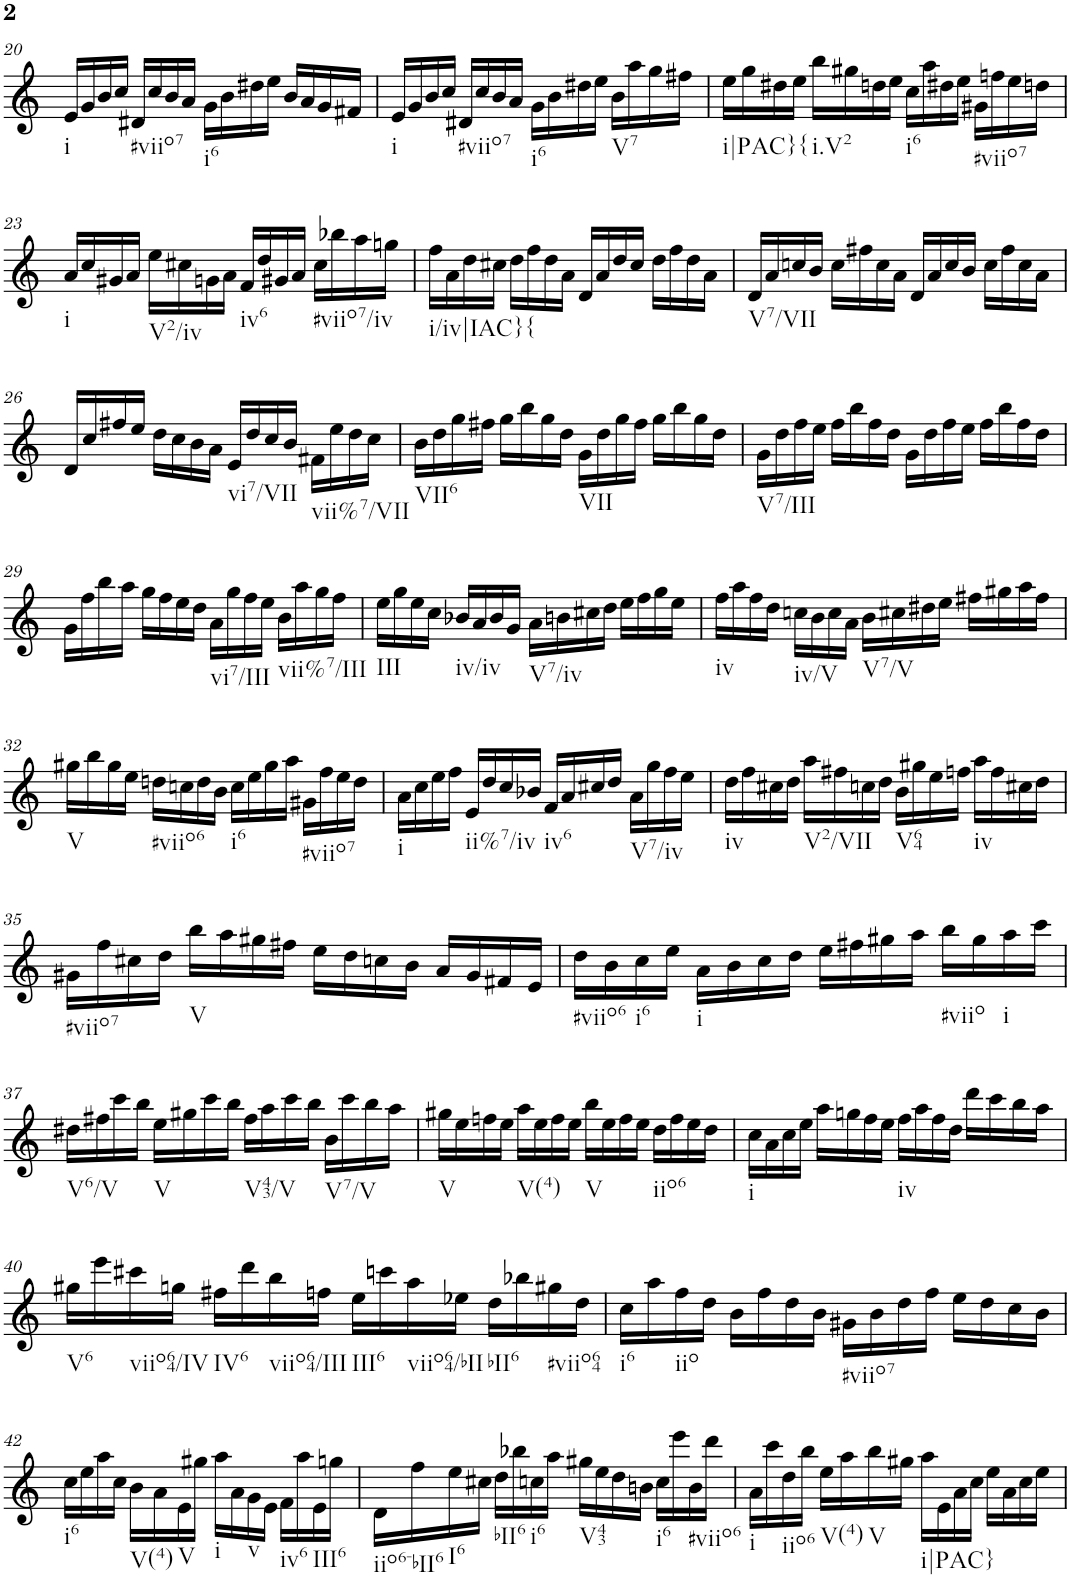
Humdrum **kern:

**kern
*part1
*staff1
*I"Flute
*I'Fl.
!!LO:PB:g=z
*clefG2
*k[]
*M4/4
*met(c)
=20
!LO:TX:b:t=i
16e/LL
16g/
16b/
16cc/JJ
!LO:TX:b:t=#viio7
16d#X/LL
16cc/
16b/
16a/JJ
!LO:TX:b:t=i6
16g\LL
16b\
16dd#X\
16ee\JJ
16b/LL
16a/
16g/
16f#X/JJ
=21
!LO:TX:b:t=i
16e/LL
16g/
16b/
16cc/JJ
!LO:TX:b:t=#viio7
16d#X/LL
16cc/
16b/
16a/JJ
!LO:TX:b:t=i6
16g\LL
16b\
16dd#X\
16ee\JJ
!LO:TX:b:t=V7
16b\LL
16aa\
16gg\
16ff#X\JJ
=22
!LO:TX:b:t=i|PAC}{
16ee\LL
16gg\
16dd#X\
16ee\JJ
!LO:TX:b:t=i.V2
16bb\LL
16gg#X\
16ddn\
16ee\JJ
!LO:TX:b:t=i6
16cc\LL
16aa\
16dd#X\
16ee\JJ
!LO:TX:b:t=#viio7
16g#X\LL
16ffn\
16ee\
16ddn\JJ
!!LO:LB:g=z
=23
!LO:TX:b:t=i
16a/LL
16cc/
16g#X/
16a/JJ
!LO:TX:b:t=V2/iv
16ee\LL
16cc#X\
16gn\
16a\JJ
!LO:TX:b:t=iv6
16f/LL
16dd/
16g#X/
16a/JJ
!LO:TX:b:t=#viio7/iv
16cc#\LL
16bb-X\
16aa\
16ggn\JJ
=24
!LO:TX:b:t=i/iv|IAC}{
16ff\LL
16a\
16dd\
16cc#X\JJ
16dd\LL
16ff\
16dd\
16a\JJ
16d/LL
16a/
16dd/
16cc#/JJ
16dd\LL
16ff\
16dd\
16a\JJ
=25
!LO:TX:b:t=V7/VII
16d/LL
16a/
16ccn/
16b/JJ
16cc\LL
16ff#X\
16cc\
16a\JJ
16d/LL
16a/
16cc/
16b/JJ
16cc\LL
16ff#\
16cc\
16a\JJ
!!LO:LB:g=z
=26
16d/LL
16cc/
16ff#X/
16ee/JJ
16dd\LL
16cc\
16b\
16a\JJ
!LO:TX:b:t=vi7/VII
16e/LL
16dd/
16cc/
16b/JJ
!LO:TX:b:t=vii%7/VII
16f#X\LL
16ee\
16dd\
16cc\JJ
=27
!LO:TX:b:t=VII6
16b\LL
16dd\
16gg\
16ff#X\JJ
16gg\LL
16bb\
16gg\
16dd\JJ
!LO:TX:b:t=VII
16g\LL
16dd\
16gg\
16ff#\JJ
16gg\LL
16bb\
16gg\
16dd\JJ
=28
!LO:TX:b:t=V7/III
16g\LL
16dd\
16ff\
16ee\JJ
16ff\LL
16bb\
16ff\
16dd\JJ
16g\LL
16dd\
16ff\
16ee\JJ
16ff\LL
16bb\
16ff\
16dd\JJ
!!LO:LB:g=z
=29
16g\LL
16ff\
16bb\
16aa\JJ
16gg\LL
16ff\
16ee\
16dd\JJ
!LO:TX:b:t=vi7/III
16a\LL
16gg\
16ff\
16ee\JJ
!LO:TX:b:t=vii%7/III
16b\LL
16aa\
16gg\
16ff\JJ
=30
!LO:TX:b:t=III
16ee\LL
16gg\
16ee\
16cc\JJ
!LO:TX:b:t=iv/iv
16b-X/LL
16a/
16b-/
16g/JJ
!LO:TX:b:t=V7/iv
16a\LL
16bn\
16cc#X\
16dd\JJ
16ee\LL
16ff\
16gg\
16ee\JJ
=31
!LO:TX:b:t=iv
16ff\LL
16aa\
16ff\
16dd\JJ
!LO:TX:b:t=iv/V
16ccn\LL
16b\
16cc\
16a\JJ
!LO:TX:b:t=V7/V
16b\LL
16cc#X\
16dd#X\
16ee\JJ
16ff#X\LL
16gg#X\
16aa\
16ff#\JJ
!!LO:LB:g=z
=32
!LO:TX:b:t=V
16gg#X\LL
16bb\
16gg#\
16ee\JJ
!LO:TX:b:t=#viio6
16ddn\LL
16ccn\
16dd\
16b\JJ
!LO:TX:b:t=i6
16cc\LL
16ee\
16gg#\
16aa\JJ
!LO:TX:b:t=#viio7
16g#X\LL
16ff\
16ee\
16dd\JJ
=33
!LO:TX:b:t=i
16a\LL
16cc\
16ee\
16ff\JJ
!LO:TX:b:t=ii%7/iv
16e/LL
16dd/
16cc/
16b-X/JJ
!LO:TX:b:t=iv6
16f/LL
16a/
16cc#X/
16dd/JJ
!LO:TX:b:t=V7/iv
16a\LL
16gg\
16ff\
16ee\JJ
=34
!LO:TX:b:t=iv
16dd\LL
16ff\
16cc#X\
16dd\JJ
!LO:TX:b:t=V2/VII
16aa\LL
16ff#X\
16ccn\
16dd\JJ
!LO:TX:b:t=V64
16b\LL
16gg#X\
16ee\
16ffn\JJ
!LO:TX:b:t=iv
16aa\LL
16ff\
16cc#X\
16dd\JJ
!!LO:LB:g=z
=35
!LO:TX:b:t=#viio7
16g#X\LL
16ff\
16cc#X\
16dd\JJ
!LO:TX:b:t=V
16bb\LL
16aa\
16gg#X\
16ff#X\JJ
16ee\LL
16dd\
16ccn\
16b\JJ
16a/LL
16g#/
16f#X/
16e/JJ
=36
!LO:TX:b:t=#viio6
16dd\LL
16b\
!LO:TX:b:t=i6
16cc\
16ee\JJ
!LO:TX:b:t=i
16a\LL
16b\
16cc\
16dd\JJ
16ee\LL
16ff#X\
16gg#X\
16aa\JJ
!LO:TX:b:t=#viio
16bb\LL
16gg#\
!LO:TX:b:t=i
16aa\
16ccc\JJ
!!LO:LB:g=z
=37
!LO:TX:b:t=V6/V
16dd#X\LL
16ff#X\
16ccc\
16bb\JJ
!LO:TX:b:t=V
16ee\LL
16gg#X\
16ccc\
16bb\JJ
!LO:TX:b:t=V43/V
16ff#\LL
16aa\
16ccc\
16bb\JJ
!LO:TX:b:t=V7/V
16b\LL
16ccc\
16bb\
16aa\JJ
=38
!LO:TX:b:t=V
16gg#X\LL
16ee\
16ffn\
16ee\JJ
!LO:TX:b:t=V(4)
16aa\LL
16ee\
16ff\
16ee\JJ
!LO:TX:b:t=V
16bb\LL
16ee\
16ff\
16ee\JJ
!LO:TX:b:t=iio6
16dd\LL
16ff\
16ee\
16dd\JJ
=39
!LO:TX:b:t=i
16cc\LL
16a\
16cc\
16ee\JJ
16aa\LL
16ggn\
16ff\
16ee\JJ
!LO:TX:b:t=iv
16ff\LL
16aa\
16ff\
16dd\JJ
16ddd\LL
16ccc\
16bb\
16aa\JJ
!!LO:LB:g=z
=40
!LO:TX:b:t=V6
16gg#X\LL
16eee\
!LO:TX:b:t=viio64/IV
16ccc#X\
16ggn\JJ
!LO:TX:b:t=IV6
16ff#X\LL
16ddd\
!LO:TX:b:t=viio64/III
16bb\
16ffn\JJ
!LO:TX:b:t=III6
16ee\LL
16cccn\
!LO:TX:b:t=viio64/bII
16aa\
16ee-X\JJ
!LO:TX:b:t=bII6
16dd\LL
16bb-X\
!LO:TX:b:t=#viio64
16gg#X\
16dd\JJ
=41
!LO:TX:b:t=i6
16cc\LL
16aa\
!LO:TX:b:t=iio
16ff\
16dd\JJ
16b\LL
16ff\
16dd\
16b\JJ
!LO:TX:b:t=#viio7
16g#X\LL
16b\
16dd\
16ff\JJ
16ee\LL
16dd\
16cc\
16b\JJ
!!LO:LB:g=z
=42
!LO:TX:b:t=i6
16cc\LL
16ee\
16aa\
16cc\JJ
!LO:TX:b:t=V(4)
16b\LL
16a\
!LO:TX:b:t=V
16e\
16gg#X\JJ
!LO:TX:b:t=i
16aa\LL
16a\
!LO:TX:b:t=v
16g\
16e\JJ
!LO:TX:b:t=iv6
16f\LL
16aa\
!LO:TX:b:t=III6
16e\
16ggn\JJ
=43
!LO:TX:b:t=iio6-bII6
16d\LL
16ff\
!LO:TX:b:t=I6
16ee\
16cc#X\JJ
!LO:TX:b:t=bII6
16dd\LL
16bb-X\
!LO:TX:b:t=i6
16ccn\
16aa\JJ
!LO:TX:b:t=V43
16gg#X\LL
16ee\
16dd\
16bn\JJ
!LO:TX:b:t=i6
16cc\LL
16eee\
!LO:TX:b:t=#viio6
16b\
16ddd\JJ
=44
!LO:TX:b:t=i
16a\LL
16ccc\
!LO:TX:b:t=iio6
16dd\
16bb\JJ
!LO:TX:b:t=V(4)
16ee\LL
16aa\
!LO:TX:b:t=V
16bb\
16gg#X\JJ
!LO:TX:b:t=i|PAC}
16aa\LL
16e\
16a\
16cc\JJ
16ee\LL
16a\
16cc\
16ee\JJ
=
*-
